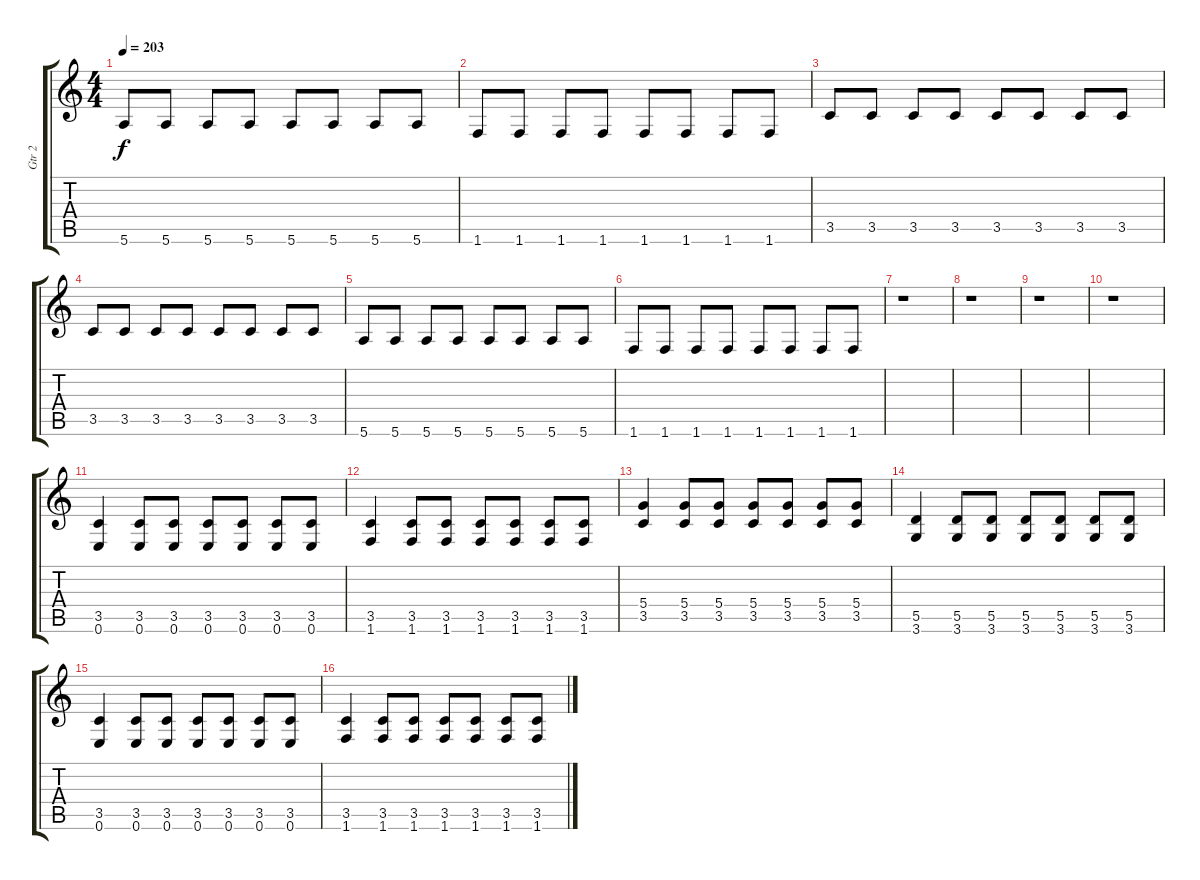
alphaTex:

\track ("Gtr 2" "Gtr 2") {instrument distortionguitar}
\staff {score tabs}
\tuning (E4 B3 G3 D3 A2 E2) {hide}
\ts (4 4)
\tempo 203
\clef g2
\ks c
5.6.8{dy f} 5.6.8 5.6.8 5.6.8 5.6.8 5.6.8 5.6.8 5.6.8 |
1.6.8 1.6.8 1.6.8 1.6.8 1.6.8 1.6.8 1.6.8 1.6.8 |
3.5.8 3.5.8 3.5.8 3.5.8 3.5.8 3.5.8 3.5.8 3.5.8 |
3.5.8 3.5.8 3.5.8 3.5.8 3.5.8 3.5.8 3.5.8 3.5.8 |
5.6.8 5.6.8 5.6.8 5.6.8 5.6.8 5.6.8 5.6.8 5.6.8 |
1.6.8 1.6.8 1.6.8 1.6.8 1.6.8 1.6.8 1.6.8 1.6.8 |
r.1 |
r.1 |
r.1 |
r.1 |
(3.5 0.6).4{instrument distortionguitar} (3.5 0.6).8 (3.5 0.6).8 (3.5 0.6).8 (3.5 0.6).8 (3.5 0.6).8 (3.5 0.6).8 |
(3.5 1.6).4 (3.5 1.6).8 (3.5 1.6).8 (3.5 1.6).8 (3.5 1.6).8 (3.5 1.6).8 (3.5 1.6).8 |
(5.4 3.5).4 (5.4 3.5).8 (5.4 3.5).8 (5.4 3.5).8 (5.4 3.5).8 (5.4 3.5).8 (5.4 3.5).8 |
(5.5 3.6).4 (5.5 3.6).8 (5.5 3.6).8 (5.5 3.6).8 (5.5 3.6).8 (5.5 3.6).8 (5.5 3.6).8 |
(3.5 0.6).4 (3.5 0.6).8 (3.5 0.6).8 (3.5 0.6).8 (3.5 0.6).8 (3.5 0.6).8 (3.5 0.6).8 |
(3.5 1.6).4 (3.5 1.6).8 (3.5 1.6).8 (3.5 1.6).8 (3.5 1.6).8 (3.5 1.6).8 (3.5 1.6).8
